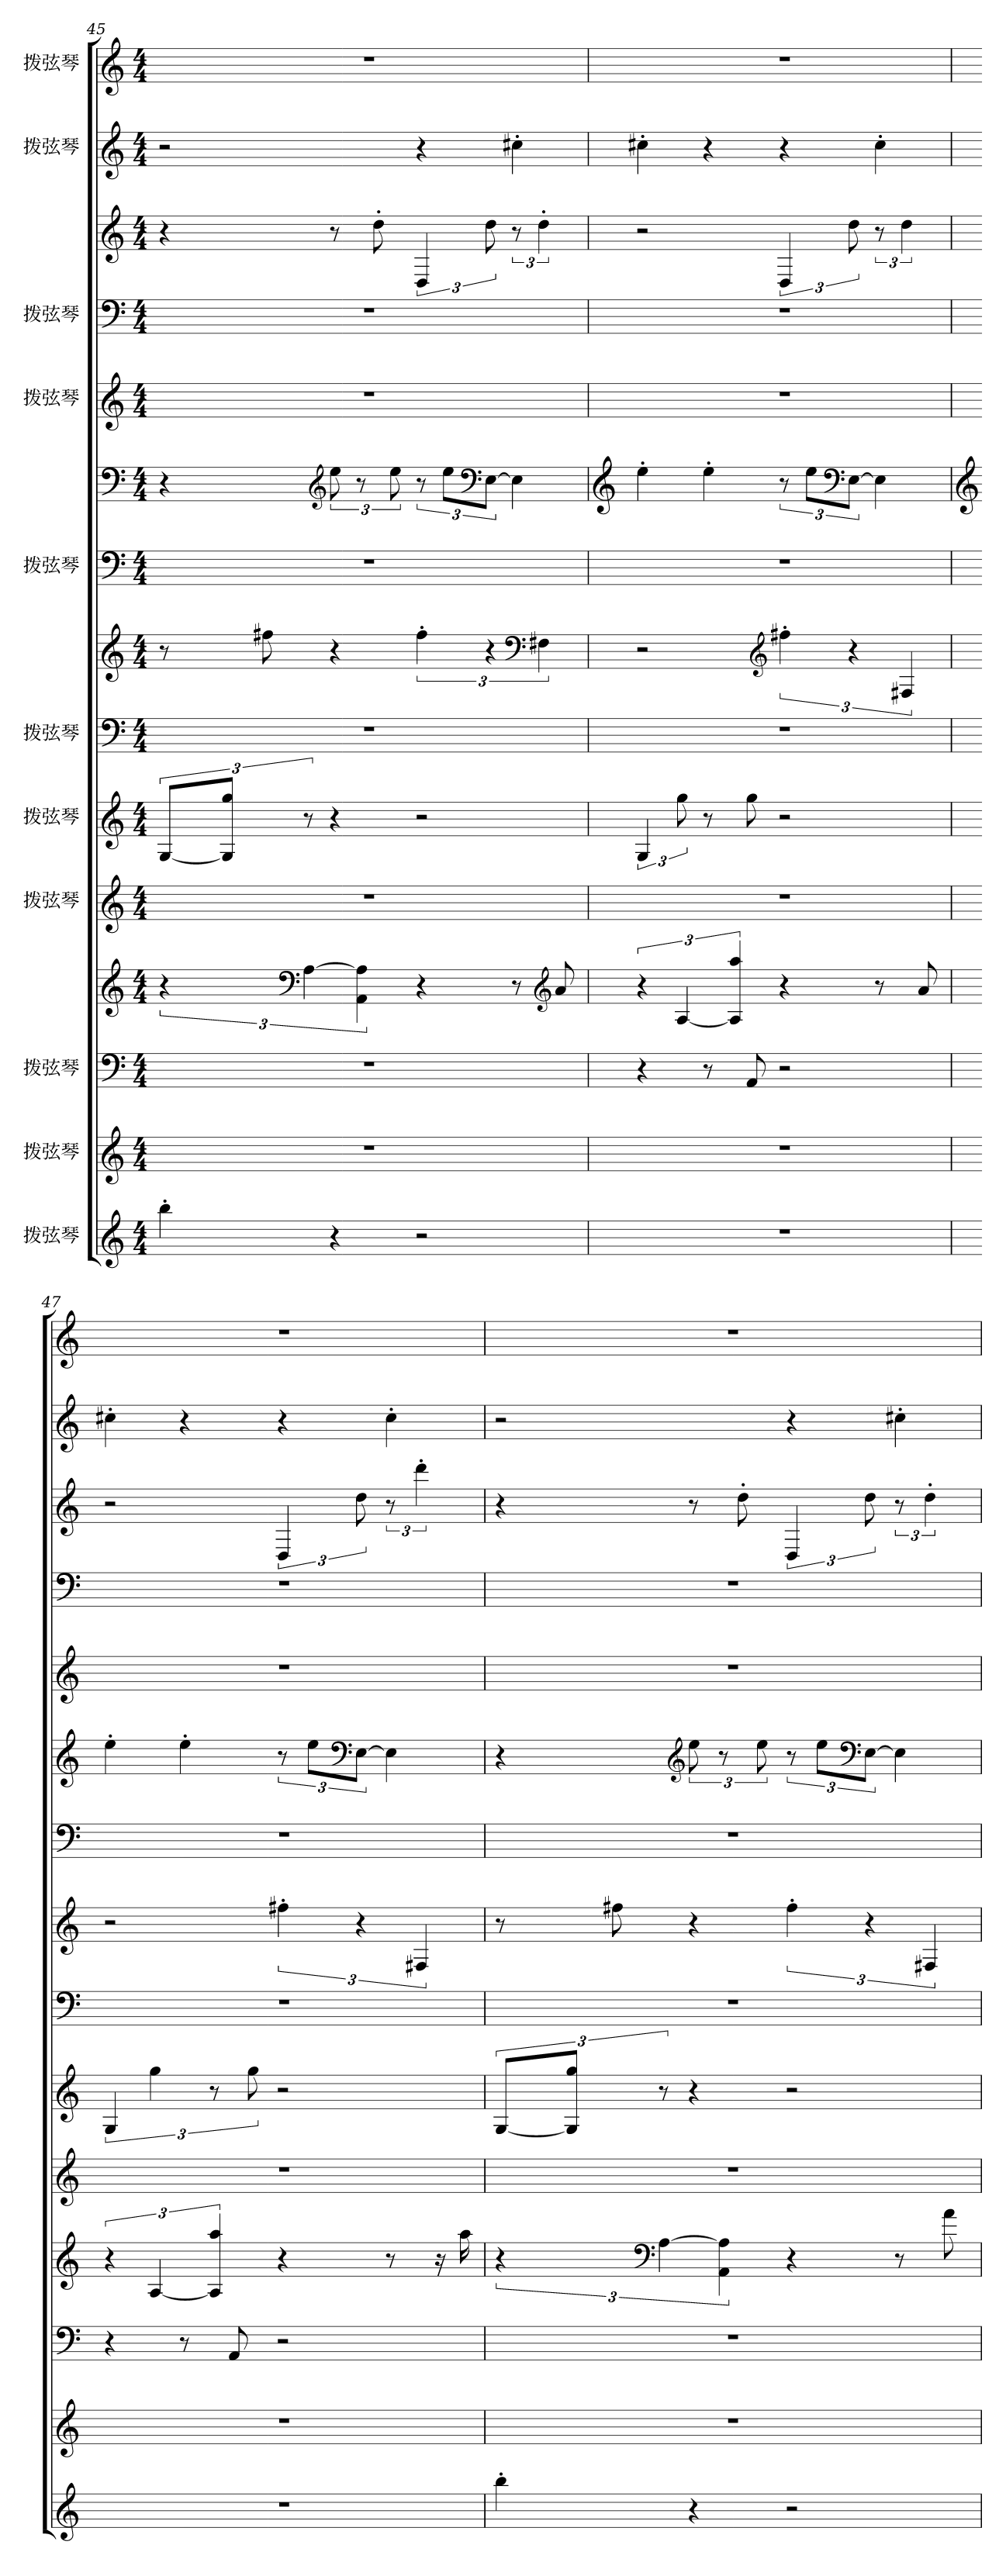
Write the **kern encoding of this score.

**kern	**kern	**kern	**kern	**kern	**kern	**kern	**kern	**kern	**kern	**kern	**kern	**kern	**kern	**kern
*part11	*part10	*part9	*part9	*part8	*part7	*part6	*part6	*part5	*part5	*part4	*part3	*part3	*part2	*part1
*staff15	*staff14	*staff13	*staff12	*staff11	*staff10	*staff9	*staff8	*staff7	*staff6	*staff5	*staff4	*staff3	*staff2	*staff1
*I"拨弦琴	*I"拨弦琴	*I"拨弦琴	*	*I"拨弦琴	*I"拨弦琴	*I"拨弦琴	*	*I"拨弦琴	*	*I"拨弦琴	*I"拨弦琴	*	*I"拨弦琴	*I"拨弦琴
!!LO:PB:g=z
*clefG2	*clefG2	*clefF4	*clefG2	*clefG2	*clefG2	*clefF4	*clefG2	*clefF4	*clefF4	*clefG2	*clefF4	*clefG2	*clefG2	*clefG2
*k[]	*k[]	*k[]	*k[]	*k[]	*k[]	*k[]	*k[]	*k[]	*k[]	*k[]	*k[]	*k[]	*k[]	*k[]
*M4/4	*M4/4	*M4/4	*M4/4	*M4/4	*M4/4	*M4/4	*M4/4	*M4/4	*M4/4	*M4/4	*M4/4	*M4/4	*M4/4	*M4/4
=45	=45	=45	=45	=45	=45	=45	=45	=45	=45	=45	=45	=45	=45	=45
4bb'\	1r	1r	6r	1r	[12G/L	1r	8r	1r	4r	1r	1r	4r	2r	1r
.	.	.	.	.	12G/] 12gg/J	.	.	.	.	.	.	.	.	.
.	.	.	.	.	.	.	8ff#X\	.	.	.	.	.	.	.
*	*	*	*clefF4	*	*	*	*	*	*	*	*	*	*	*
.	.	.	[6A\	.	12r	.	.	.	.	.	.	.	.	.
*	*	*	*	*	*	*	*	*	*clefG2	*	*	*	*	*
4r	.	.	.	.	4r	.	4r	.	12ee\	.	.	8r	.	.
.	.	.	6AA\ 6A\]	.	.	.	.	.	12r	.	.	.	.	.
.	.	.	.	.	.	.	.	.	.	.	.	8dd'\	.	.
.	.	.	.	.	.	.	.	.	12ee\	.	.	.	.	.
2r	.	.	4r	.	2r	.	6ff#'\	.	12r	.	.	6D/	4r	.
.	.	.	.	.	.	.	.	.	12ee\L	.	.	.	.	.
*	*	*	*	*	*	*	*	*	*clefF4	*	*	*	*	*
.	.	.	.	.	.	.	6r	.	[12E\J	.	.	12dd\	.	.
.	.	.	8r	.	.	.	.	.	4E\]	.	.	12r	4cc#X'\	.
*	*	*	*	*	*	*	*clefF4	*	*	*	*	*	*	*
.	.	.	.	.	.	.	6F#X\	.	.	.	.	6dd'\	.	.
*	*	*	*clefG2	*	*	*	*	*	*	*	*	*	*	*
.	.	.	8a/	.	.	.	.	.	.	.	.	.	.	.
=46	=46	=46	=46	=46	=46	=46	=46	=46	=46	=46	=46	=46	=46	=46
*	*	*	*	*	*	*	*	*	*clefG2	*	*	*	*	*
1r	1r	4r	6r	1r	6G/	1r	2r	1r	4ee'\	1r	1r	2r	4cc#X'\	1r
.	.	.	[6A/	.	12gg\	.	.	.	.	.	.	.	.	.
.	.	8r	.	.	8r	.	.	.	4ee'\	.	.	.	4r	.
.	.	.	6A/] 6aa/	.	.	.	.	.	.	.	.	.	.	.
.	.	8AA/	.	.	8gg\	.	.	.	.	.	.	.	.	.
*	*	*	*	*	*	*	*clefG2	*	*	*	*	*	*	*
.	.	2r	4r	.	2r	.	6ff#X'\	.	12r	.	.	6D/	4r	.
.	.	.	.	.	.	.	.	.	12ee\L	.	.	.	.	.
*	*	*	*	*	*	*	*	*	*clefF4	*	*	*	*	*
.	.	.	.	.	.	.	6r	.	[12E\J	.	.	12dd\	.	.
.	.	.	8r	.	.	.	.	.	4E\]	.	.	12r	4cc#'\	.
.	.	.	.	.	.	.	6F#X/	.	.	.	.	6dd\	.	.
.	.	.	8a/	.	.	.	.	.	.	.	.	.	.	.
!!LO:PB:g=z
=47	=47	=47	=47	=47	=47	=47	=47	=47	=47	=47	=47	=47	=47	=47
*	*	*	*	*	*	*	*	*	*clefG2	*	*	*	*	*
1r	1r	4r	6r	1r	6G/	1r	2r	1r	4ee'\	1r	1r	2r	4cc#X'\	1r
.	.	.	[6A/	.	6gg\	.	.	.	.	.	.	.	.	.
.	.	8r	.	.	.	.	.	.	4ee'\	.	.	.	4r	.
.	.	.	6A/] 6aa/	.	12r	.	.	.	.	.	.	.	.	.
.	.	8AA/	.	.	.	.	.	.	.	.	.	.	.	.
.	.	.	.	.	12gg\	.	.	.	.	.	.	.	.	.
.	.	2r	4r	.	2r	.	6ff#X'\	.	12r	.	.	6D/	4r	.
.	.	.	.	.	.	.	.	.	12ee\L	.	.	.	.	.
*	*	*	*	*	*	*	*	*	*clefF4	*	*	*	*	*
.	.	.	.	.	.	.	6r	.	[12E\J	.	.	12dd\	.	.
.	.	.	8r	.	.	.	.	.	4E\]	.	.	12r	4cc#'\	.
.	.	.	.	.	.	.	6F#X/	.	.	.	.	6ddd'\	.	.
.	.	.	16r	.	.	.	.	.	.	.	.	.	.	.
.	.	.	16aa\	.	.	.	.	.	.	.	.	.	.	.
=48	=48	=48	=48	=48	=48	=48	=48	=48	=48	=48	=48	=48	=48	=48
4bb'\	1r	1r	6r	1r	[12G/L	1r	8r	1r	4r	1r	1r	4r	2r	1r
.	.	.	.	.	12G/] 12gg/J	.	.	.	.	.	.	.	.	.
.	.	.	.	.	.	.	8ff#X\	.	.	.	.	.	.	.
*	*	*	*clefF4	*	*	*	*	*	*	*	*	*	*	*
.	.	.	[6A\	.	12r	.	.	.	.	.	.	.	.	.
*	*	*	*	*	*	*	*	*	*clefG2	*	*	*	*	*
4r	.	.	.	.	4r	.	4r	.	12ee\	.	.	8r	.	.
.	.	.	6AA\ 6A\]	.	.	.	.	.	12r	.	.	.	.	.
.	.	.	.	.	.	.	.	.	.	.	.	8dd'\	.	.
.	.	.	.	.	.	.	.	.	12ee\	.	.	.	.	.
2r	.	.	4r	.	2r	.	6ff#'\	.	12r	.	.	6D/	4r	.
.	.	.	.	.	.	.	.	.	12ee\L	.	.	.	.	.
*	*	*	*	*	*	*	*	*	*clefF4	*	*	*	*	*
.	.	.	.	.	.	.	6r	.	[12E\J	.	.	12dd\	.	.
.	.	.	8r	.	.	.	.	.	4E\]	.	.	12r	4cc#X'\	.
.	.	.	.	.	.	.	6F#X/	.	.	.	.	6dd'\	.	.
.	.	.	8a\	.	.	.	.	.	.	.	.	.	.	.
=	=	=	=	=	=	=	=	=	=	=	=	=	=	=
*-	*-	*-	*-	*-	*-	*-	*-	*-	*-	*-	*-	*-	*-	*-
